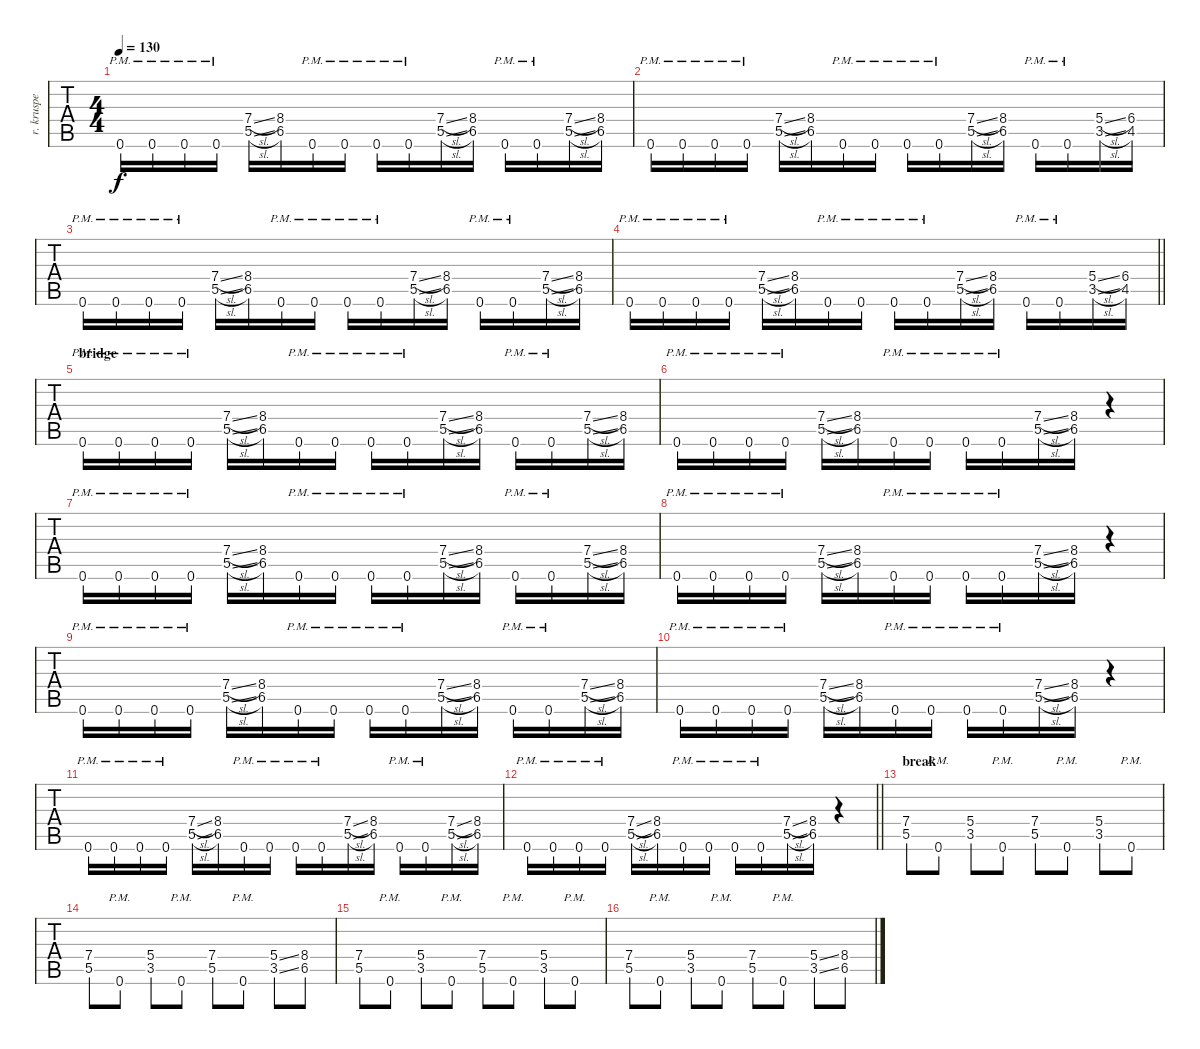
\track ("r. kruspe - lead guitar" "r. kruspe ") {instrument distortionguitar}
\staff {tabs}
\tuning (E4 B3 G3 D3 A2 D2) {hide}
\ts (4 4)
\tempo 130
\clef g2
\ks c
0.6{pm}.16{dy f} 0.6{pm}.16 0.6{pm}.16 0.6{pm}.16 (7.4{sl} 5.5{sl}).16 (8.4 6.5).16 0.6{pm}.16 0.6{pm}.16 0.6{pm}.16 0.6{pm}.16 (7.4{sl} 5.5{sl}).16 (8.4 6.5).16 0.6{pm}.16 0.6{pm}.16 (7.4{sl} 5.5{sl}).16 (8.4 6.5).16 |
0.6{pm}.16 0.6{pm}.16 0.6{pm}.16 0.6{pm}.16 (7.4{sl} 5.5{sl}).16 (8.4 6.5).16 0.6{pm}.16 0.6{pm}.16 0.6{pm}.16 0.6{pm}.16 (7.4{sl} 5.5{sl}).16 (8.4 6.5).16 0.6{pm}.16 0.6{pm}.16 (5.4{sl} 3.5{sl}).16 (6.4 4.5).16 |
0.6{pm}.16 0.6{pm}.16 0.6{pm}.16 0.6{pm}.16 (7.4{sl} 5.5{sl}).16 (8.4 6.5).16 0.6{pm}.16 0.6{pm}.16 0.6{pm}.16 0.6{pm}.16 (7.4{sl} 5.5{sl}).16 (8.4 6.5).16 0.6{pm}.16 0.6{pm}.16 (7.4{sl} 5.5{sl}).16 (8.4 6.5).16 |
\barLineRight lightlight
0.6{pm}.16 0.6{pm}.16 0.6{pm}.16 0.6{pm}.16 (7.4{sl} 5.5{sl}).16 (8.4 6.5).16 0.6{pm}.16 0.6{pm}.16 0.6{pm}.16 0.6{pm}.16 (7.4{sl} 5.5{sl}).16 (8.4 6.5).16 0.6{pm}.16 0.6{pm}.16 (5.4{sl} 3.5{sl}).16 (6.4 4.5).16 |
\section ("" "bridge")
0.6{pm}.16 0.6{pm}.16 0.6{pm}.16 0.6{pm}.16 (7.4{sl} 5.5{sl}).16 (8.4 6.5).16 0.6{pm}.16 0.6{pm}.16 0.6{pm}.16 0.6{pm}.16 (7.4{sl} 5.5{sl}).16 (8.4 6.5).16 0.6{pm}.16 0.6{pm}.16 (7.4{sl} 5.5{sl}).16 (8.4 6.5).16 |
0.6{pm}.16 0.6{pm}.16 0.6{pm}.16 0.6{pm}.16 (7.4{sl} 5.5{sl}).16 (8.4 6.5).16 0.6{pm}.16 0.6{pm}.16 0.6{pm}.16 0.6{pm}.16 (7.4{sl} 5.5{sl}).16 (8.4 6.5).16 r.4 |
0.6{pm}.16 0.6{pm}.16 0.6{pm}.16 0.6{pm}.16 (7.4{sl} 5.5{sl}).16 (8.4 6.5).16 0.6{pm}.16 0.6{pm}.16 0.6{pm}.16 0.6{pm}.16 (7.4{sl} 5.5{sl}).16 (8.4 6.5).16 0.6{pm}.16 0.6{pm}.16 (7.4{sl} 5.5{sl}).16 (8.4 6.5).16 |
0.6{pm}.16 0.6{pm}.16 0.6{pm}.16 0.6{pm}.16 (7.4{sl} 5.5{sl}).16 (8.4 6.5).16 0.6{pm}.16 0.6{pm}.16 0.6{pm}.16 0.6{pm}.16 (7.4{sl} 5.5{sl}).16 (8.4 6.5).16 r.4 |
0.6{pm}.16 0.6{pm}.16 0.6{pm}.16 0.6{pm}.16 (7.4{sl} 5.5{sl}).16 (8.4 6.5).16 0.6{pm}.16 0.6{pm}.16 0.6{pm}.16 0.6{pm}.16 (7.4{sl} 5.5{sl}).16 (8.4 6.5).16 0.6{pm}.16 0.6{pm}.16 (7.4{sl} 5.5{sl}).16 (8.4 6.5).16 |
0.6{pm}.16 0.6{pm}.16 0.6{pm}.16 0.6{pm}.16 (7.4{sl} 5.5{sl}).16 (8.4 6.5).16 0.6{pm}.16 0.6{pm}.16 0.6{pm}.16 0.6{pm}.16 (7.4{sl} 5.5{sl}).16 (8.4 6.5).16 r.4 |
0.6{pm}.16 0.6{pm}.16 0.6{pm}.16 0.6{pm}.16 (7.4{sl} 5.5{sl}).16 (8.4 6.5).16 0.6{pm}.16 0.6{pm}.16 0.6{pm}.16 0.6{pm}.16 (7.4{sl} 5.5{sl}).16 (8.4 6.5).16 0.6{pm}.16 0.6{pm}.16 (7.4{sl} 5.5{sl}).16 (8.4 6.5).16 |
\barLineRight lightlight
0.6{pm}.16 0.6{pm}.16 0.6{pm}.16 0.6{pm}.16 (7.4{sl} 5.5{sl}).16 (8.4 6.5).16 0.6{pm}.16 0.6{pm}.16 0.6{pm}.16 0.6{pm}.16 (7.4{sl} 5.5{sl}).16 (8.4 6.5).16 r.4 |
\section ("" "break")
(7.4 5.5).8 0.6{pm}.8 (5.4 3.5).8 0.6{pm}.8 (7.4 5.5).8 0.6{pm}.8 (5.4 3.5).8 0.6{pm}.8 |
(7.4 5.5).8 0.6{pm}.8 (5.4 3.5).8 0.6{pm}.8 (7.4 5.5).8 0.6{pm}.8 (5.4{ss} 3.5{ss}).8 (8.4 6.5).8 |
(7.4 5.5).8 0.6{pm}.8 (5.4 3.5).8 0.6{pm}.8 (7.4 5.5).8 0.6{pm}.8 (5.4 3.5).8 0.6{pm}.8 |
(7.4 5.5).8 0.6{pm}.8 (5.4 3.5).8 0.6{pm}.8 (7.4 5.5).8 0.6{pm}.8 (5.4{ss} 3.5{ss}).8 (8.4 6.5).8
